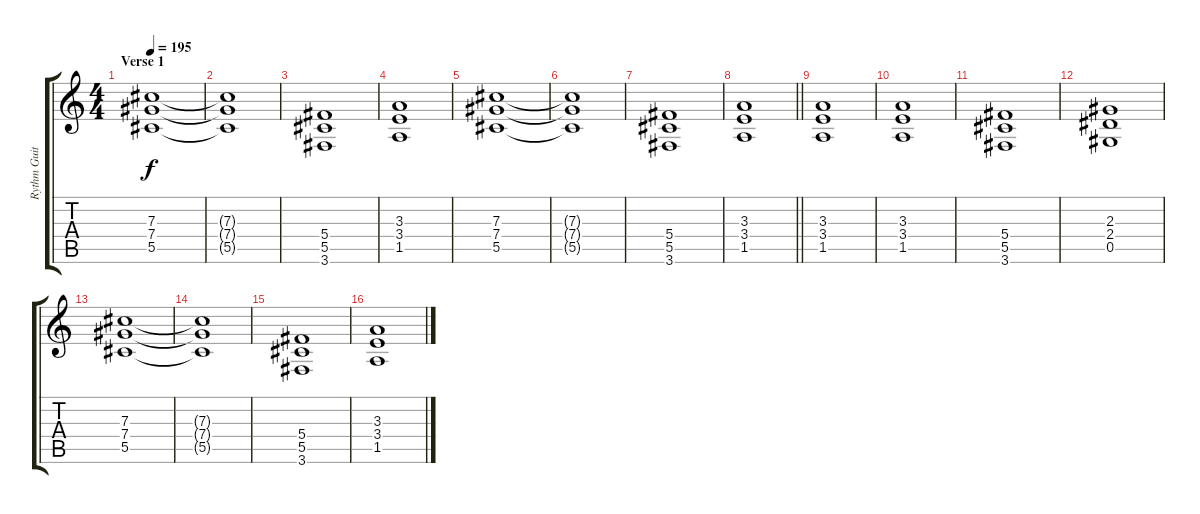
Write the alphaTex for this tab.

\track ("Rythm Guitar" "Rythm Guit") {instrument distortionguitar}
\staff {score tabs}
\tuning (Eb4 Bb3 Gb3 Db3 Ab2 Eb2) {hide}
\ts (4 4)
\section ("" "Verse 1")
\tempo 195
\clef g2
\ks c
(7.3 7.4 5.5).1{dy f} |
(7.3{t} 7.4{t} 5.5{t}).1 |
(5.4 5.5 3.6).1 |
(3.3 3.4 1.5).1 |
(7.3 7.4 5.5).1 |
(7.3{t} 7.4{t} 5.5{t}).1 |
(5.4 5.5 3.6).1 |
\barLineRight lightlight
(3.3 3.4 1.5).1 |
(3.3 3.4 1.5).1 |
(3.3 3.4 1.5).1 |
(5.4 5.5 3.6).1 |
(2.3 2.4 0.5).1 |
(7.3 7.4 5.5).1 |
(7.3{t} 7.4{t} 5.5{t}).1 |
(5.4 5.5 3.6).1 |
(3.3 3.4 1.5).1
